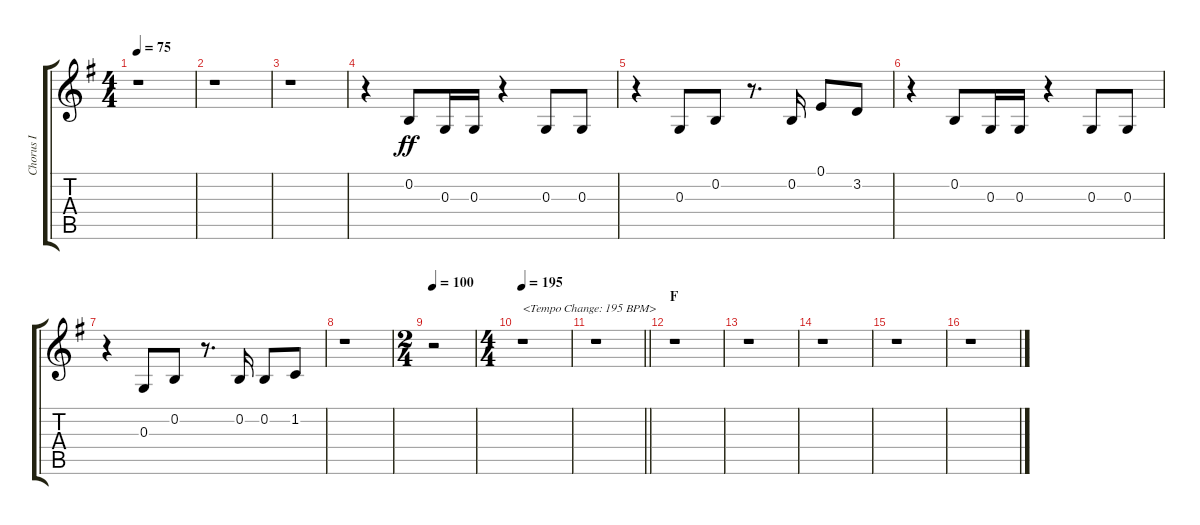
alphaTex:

\track ("Chorus I" "Chorus I") {instrument voiceoohs}
\staff {score tabs}
\tuning (E4 B3 G3 D3 A2 E2) {hide}
\ts (4 4)
\tempo 75
\clef g2
\ks g
r.1{dy ff} |
r.1 |
r.1 |
r.4 0.2.8 0.3.16 0.3.16 r.4 0.3.8 0.3.8 |
r.4 0.3.8 0.2.8 r.8{d} 0.2.16 0.1.8 3.2.8 |
r.4 0.2.8 0.3.16 0.3.16 r.4 0.3.8 0.3.8 |
r.4 0.3.8 0.2.8 r.8{d} 0.2.16 0.2.8 1.2.8 |
r.1 |
\ts (2 4)
\tempo 100
r.2 |
\ts (4 4)
\tempo 195
r.1{txt "<Tempo Change: 195 BPM>"} |
\barLineRight lightlight
r.1 |
\section ("" "F")
r.1 |
r.1 |
r.1 |
r.1 |
r.1
